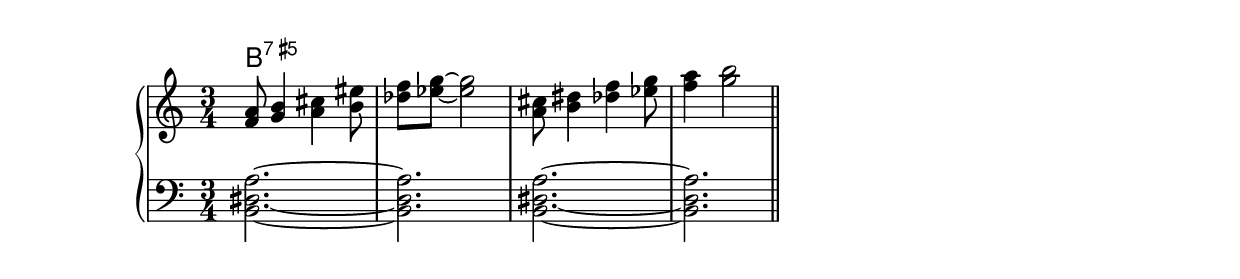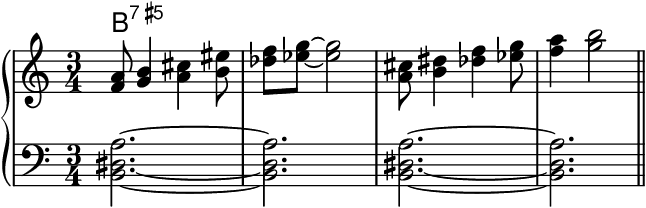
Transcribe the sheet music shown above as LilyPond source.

\version "2.24.4"
\language "english"
#(ly:set-option 'crop #t)
\score {
  \midi {
    \tempo 4=120
  }
  \layout {
    \context {
      \Score
      \omit BarNumber
    }
  }
  \new GrandStaff <<
    \chords {
      \set noChordSymbol = ""
      \set minorChordModifier = \markup { "-" }
      \set midiMaximumVolume = #0 % prevent named chords sounding
      b1:aug7
    }
    \new Staff {
      \key c \major
      \numericTimeSignature
      \time 3/4
      \clef treble {
        \relative {
          \skip \f % spacer to set voice volume
          <f' a>8 <g b>4 <a cs>4 <b es>8 |
          <df f>8 <ef g>8~ <ef g>2 |
          <a, cs>8 <b ds>4 <df f>4 <ef g>8 |
          <f a>4 <g b>2 |
          \bar "||"
        }
      }
    }
    \new Staff {
      \clef bass {
        {
          \skip \ff
          <b, ds a>2.~ |
          <b, ds a>2. |
          <b, ds a>2.~ |
          <b, ds a>2. |
          \bar "||"
        }
      }
    }
  >>
}
